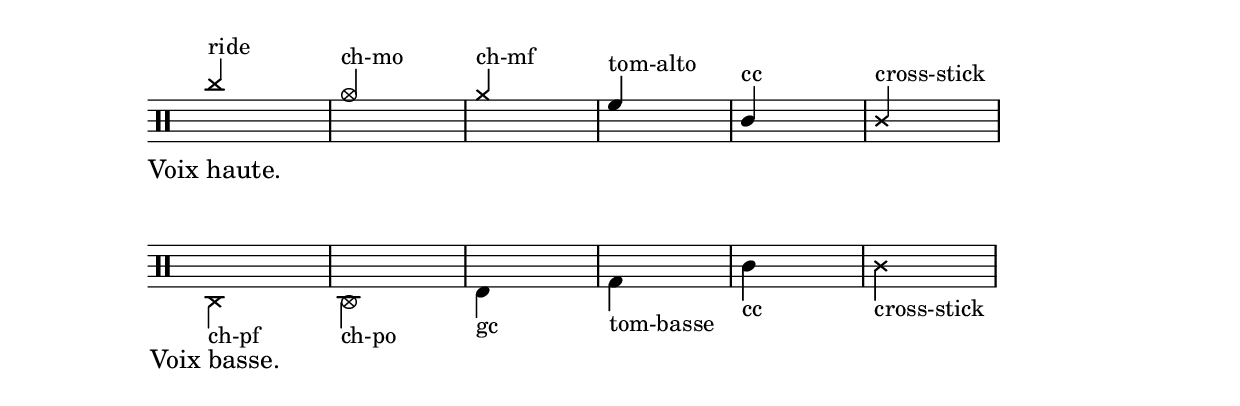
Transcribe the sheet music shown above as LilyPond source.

\version "2.22.1"
\language français
\include "../0_drum_style_perso.ly"

up = {
  \clef percussion
  \override Staff.TimeSignature.stencil = ##f
  \x do''4-"ride" s s s \c la'4-"ch-mo" s s s \x la'4-"ch-mf" s s s \o fa'4-"tom-alto" s s s do'-"cc" s s s \x do'-"cross-stick" s s s
}
down = {
  \clef percussion
  \override Staff.TimeSignature.stencil = ##f
  s s s s s
}
\score 
{
  <<
	\new Staff
	<<
	  \new Voice { \voiceOne \up }
	  \new Voice { \voiceTwo \down }
	>>
	\addlyrics { "Voix haute." }
  >>
}

up = {
  \clef percussion
  \override Staff.TimeSignature.stencil = ##f
  s s s s s
}
down = {
  \clef percussion
  \override Staff.TimeSignature.stencil = ##f
  \x do4-"ch-pf" s s s \c do4-"ch-po" s s s \o mi-"gc" s s s sol-"tom-basse" s s s do'-"cc" s s s \x do'-"cross-stick" s s s
}
\score 
{
  <<
	\new Staff
	<<
	  \new Voice { \voiceOne \up }
	  \new Voice { \voiceTwo \down }
	>>
	\addlyrics { "Voix basse." }
  >>
}

